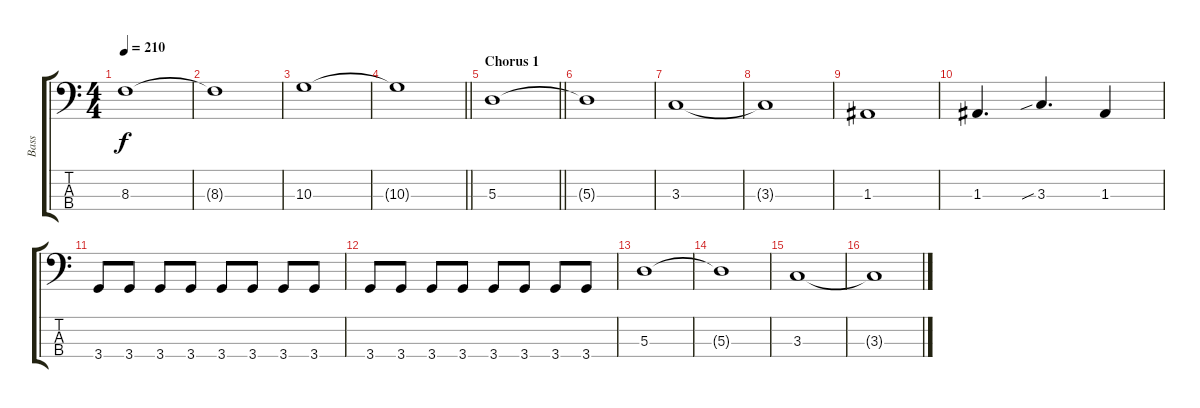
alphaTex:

\track ("Bass" "Bass") {instrument electricbassfinger}
\staff {score tabs}
\tuning (G2 D2 A1 E1) {hide}
\ts (4 4)
\tempo 210
\clef f4
\ks c
8.3.1{dy f} |
8.3{t}.1 |
10.3.1 |
\barLineRight lightlight
10.3{t}.1 |
\section ("" "Chorus 1")
\barLineRight lightlight
5.3.1 |
5.3{t}.1 |
3.3.1 |
3.3{t}.1 |
1.3.1 |
1.3.4{d} 3.3{sib}.4{d} 1.3.4 |
3.4.8 3.4.8 3.4.8 3.4.8 3.4.8 3.4.8 3.4.8 3.4.8 |
3.4.8 3.4.8 3.4.8 3.4.8 3.4.8 3.4.8 3.4.8 3.4.8 |
5.3.1 |
5.3{t}.1 |
3.3.1 |
3.3{t}.1
